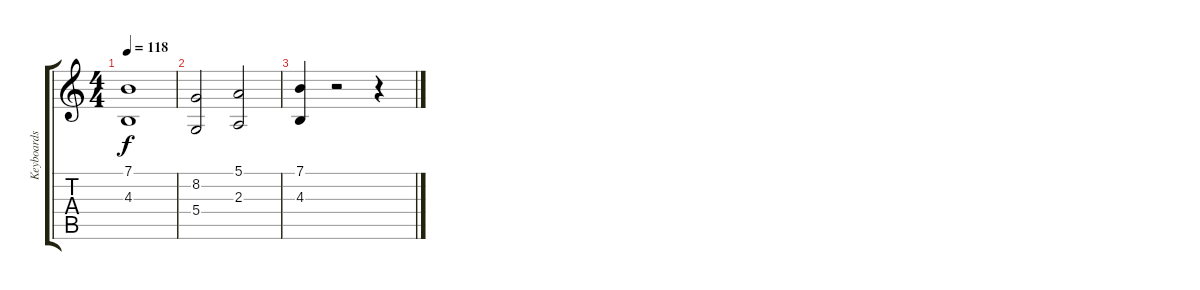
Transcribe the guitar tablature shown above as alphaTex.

\track ("Keyboards" "Keyboards") {instrument stringensemble1}
\staff {score tabs}
\tuning (E4 B3 G3 D3 A2 E2) {hide}
\ts (4 4)
\tempo 118
\clef g2
\ks c
(7.1 4.3).1{dy f} |
(8.2 5.4).2 (5.1 2.3).2 |
(7.1 4.3).4 r.2 r.4
